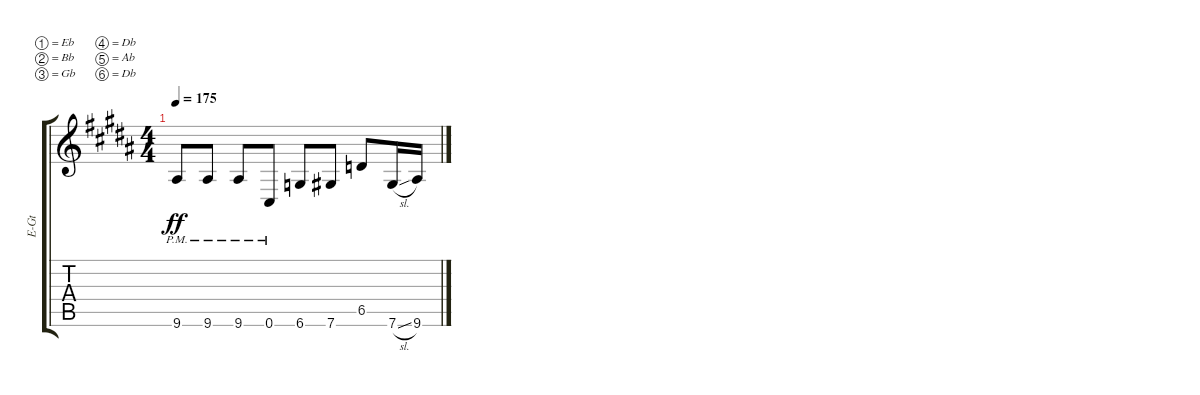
\defaultSystemsLayout 4
\bracketExtendMode groupsimilarinstruments
\otherSystemsTrackNameOrientation horizontal
\track ("Electric Guitar (Drive)" "E-Gt") {instrument overdrivenguitar}
\staff {score tabs}
\tuning (Eb4 Bb3 Gb3 Db3 Ab2 Db2)
\ts (4 4)
\tempo 175
\clef g2
\ks b
9.6{pm acc forcenatural}.8{dy ff beam Up} 9.6{pm acc forcenatural}.8{beam Up} 9.6{pm acc forcenatural}.8{beam Up} 0.6{pm acc forcenatural}.8{beam Up} 6.6{acc b}.8{beam Up} 7.6{acc forcenatural}.8{beam Up} 6.5{acc b}.8{beam Up} 7.6{sl acc forcenatural}.16{beam Up} 9.6{acc forcenatural}.16{beam Up}
